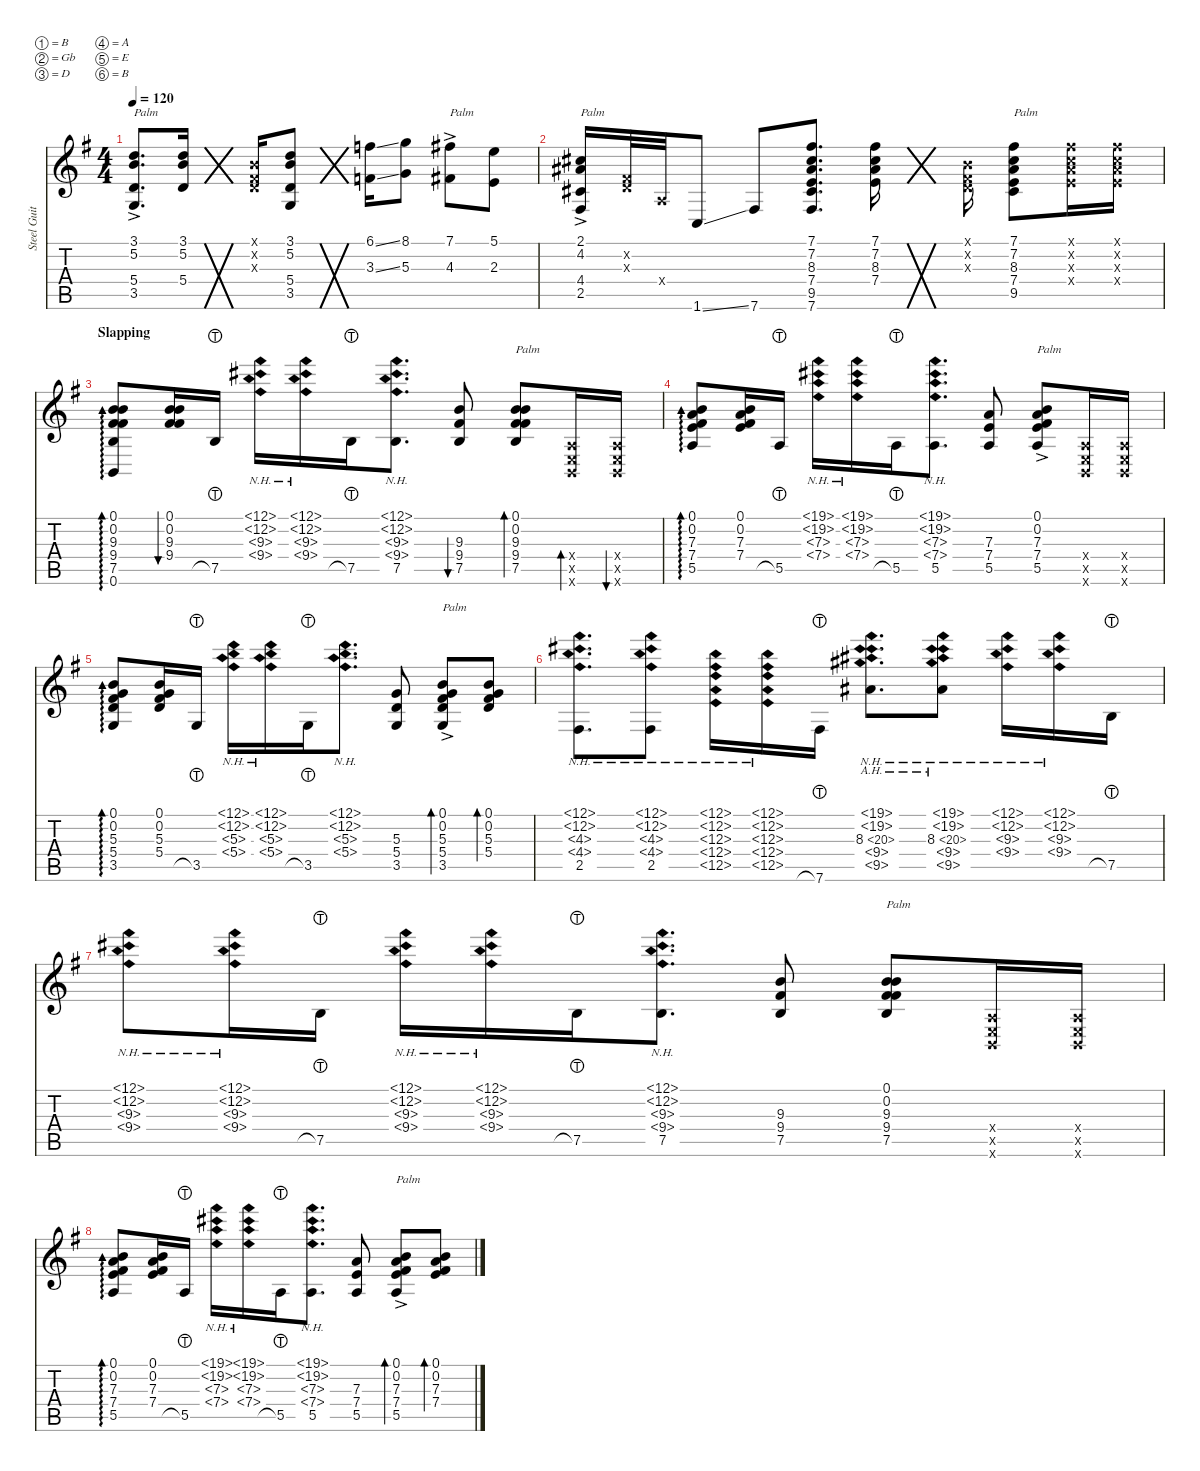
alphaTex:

\defaultSystemsLayout 4
\hideDynamics
\bracketExtendMode nobrackets
\otherSystemsTrackNameOrientation horizontal
\track ("Steel Guitar" "Steel Guit") {defaultSystemsLayout 2 instrument acousticguitarsteel}
\staff {score tabs}
\tuning (B3 Gb3 D3 A2 E2 B1)
\ts (4 4)
\tempo 120
\clef g2
\ks g
(3.5{ac acc forcenatural} 5.4{acc forcenatural} 5.2{acc forcenatural} 3.1{acc forcenatural}).8{d txt "Palm" dy mf beam Up} (5.2{acc forcenatural} 3.1{acc forcenatural} 5.4{acc forcenatural}).16{beam Up} ().16{ds beam Down} (0.3{x acc forcenatural} 0.2{x acc #} 0.1{x acc forcenatural}).16{beam Up} (3.1{acc forcenatural} 5.2{acc forcenatural} 5.4{acc forcenatural} 3.5{acc forcenatural}).8{beam Up} ().16{ds beam Down} (6.1{ss acc forcenatural} 3.3{ss acc forcenatural}).16{beam Down} (8.1{acc forcenatural} 5.3{acc forcenatural}).8{beam Down} (7.1{acc #} 4.3{ac acc #}).8{txt "Palm" beam Down} (5.1{acc forcenatural} 2.3{acc forcenatural}).8{beam Down} |
(2.5{ac acc #} 4.4{acc #} 4.2{acc #} 2.1{acc #}).16{txt "Palm" beam Up} (0.3{x acc forcenatural} 0.2{x acc #}).32{beam Up} 0.4{x acc forcenatural}.32{beam Up} 1.6{ss acc forcenatural}.8{beam Up} 7.6{acc #}.8{beam Up} (7.1{acc #} 7.2{acc #} 8.3{acc #} 7.4{acc forcenatural} 9.5{acc #} 7.6{acc #}).8{d beam Up} (7.1{acc #} 7.2{acc #} 8.3{acc #} 7.4{acc forcenatural}).16{beam Down} ().16{ds beam Down} (0.1{x acc forcenatural} 0.2{x acc #} 0.3{x acc forcenatural}).16{beam Down} (7.1{acc #} 7.2{acc #} 8.3{acc #} 7.4{acc forcenatural} 9.5{acc #}).8{txt "Palm" beam Down} (7.1{x acc #} 7.2{x acc #} 8.3{x acc #} 7.4{x acc forcenatural}).16{beam Down} (7.1{x acc #} 7.2{x acc #} 8.3{x acc #} 7.4{x acc forcenatural}).16{beam Down} |
\section ("" "Slapping")
\scale
1.04369 (9.3{acc forcenatural} 9.4{acc #} 7.5{acc forcenatural} 0.6{acc forcenatural} 0.2{acc #} 0.1{acc forcenatural}).8{ad 30 beam Up} (9.3{acc forcenatural} 9.4{acc #} 0.2{acc #} 0.1{acc forcenatural}).16{bu 30 beam Up} 7.5{lht acc forcenatural}.16{dy f beam Up} (12.1{nh acc forcenatural} 12.2{nh acc #} 9.3{nh acc forcenatural} 9.4{nh acc #}).16{dy mf beam Down} (12.1{nh acc forcenatural} 12.2{nh acc #} 9.3{nh acc forcenatural} 9.4{nh acc #}).16{beam Down} 7.5{lht acc forcenatural}.16{dy f beam Down} (12.1{nh acc forcenatural} 12.2{nh acc #} 9.3{nh acc forcenatural} 9.4{nh acc #} 7.5{acc forcenatural}).8{d dy mf beam Down} (9.3{acc forcenatural} 9.4{acc #} 7.5{acc forcenatural}).8{bu 30 dy mp beam Up} (9.3{acc forcenatural} 9.4{acc #} 7.5{acc forcenatural} 0.2{acc #} 0.1{acc forcenatural}).8{bd 30 txt "Palm" dy mf beam Up} (0.5{x acc forcenatural} 0.6{x acc forcenatural} 0.4{x acc forcenatural}).16{bd 30 beam Up} (0.5{x acc forcenatural} 0.6{x acc forcenatural} 0.4{x acc forcenatural}).16{bu 30 beam Up} |
\scale
0.956314 (7.3{acc forcenatural} 7.4{acc forcenatural} 5.5{acc forcenatural} 0.2{acc #} 0.1{acc forcenatural}).8{ad 30 beam Up} (7.3{acc forcenatural} 7.4{acc forcenatural} 0.2{acc #} 0.1{acc forcenatural}).16{beam Up} 5.5{lht acc forcenatural}.16{dy f beam Up} (19.1{nh acc #} 19.2{nh acc #} 7.3{nh acc forcenatural} 7.4{nh acc forcenatural}).16{dy mf beam Down} (19.1{nh acc #} 19.2{nh acc #} 7.3{nh acc forcenatural} 7.4{nh acc forcenatural}).16{beam Down} 5.5{lht acc forcenatural}.16{dy f beam Down} (19.1{nh acc #} 19.2{nh acc #} 7.3{nh acc forcenatural} 7.4{nh acc forcenatural} 5.5{acc forcenatural}).8{d dy mf beam Down} (7.3{acc forcenatural} 7.4{acc forcenatural} 5.5{acc forcenatural}).8{dy mp beam Up} (7.3{acc forcenatural} 7.4{acc forcenatural} 5.5{ac acc forcenatural} 0.2{acc #} 0.1{acc forcenatural}).8{txt "Palm" dy mf beam Up} (0.5{x acc forcenatural} 0.6{x acc forcenatural} 0.4{x acc forcenatural}).16{beam Up} (0.5{x acc forcenatural} 0.6{x acc forcenatural} 0.4{x acc forcenatural}).16{beam Up} |
(5.3{acc forcenatural} 5.4{acc forcenatural} 3.5{acc forcenatural} 0.2{acc #} 0.1{acc forcenatural}).8{ad 30 beam Up} (5.3{acc forcenatural} 5.4{acc forcenatural} 0.2{acc #} 0.1{acc forcenatural}).16{beam Up} 3.5{lht acc forcenatural}.16{dy f beam Up} (12.1{nh acc forcenatural} 12.2{nh acc #} 5.3{nh acc forcenatural} 5.4{nh acc forcenatural}).16{dy mf beam Down} (12.1{nh acc forcenatural} 12.2{nh acc #} 5.3{nh acc forcenatural} 5.4{nh acc forcenatural}).16{beam Down} 3.5{lht acc forcenatural}.16{dy f beam Down} (12.1{nh acc forcenatural} 12.2{nh acc #} 5.3{nh acc forcenatural} 5.4{nh acc forcenatural}).8{d dy mf beam Down} (5.3{acc forcenatural} 5.4{acc forcenatural} 3.5{acc forcenatural}).8{dy mp beam Up} (5.3{acc forcenatural} 5.4{acc forcenatural} 3.5{ac acc forcenatural} 0.1{acc forcenatural} 0.2{acc #}).8{bd 30 txt "Palm" dy mf beam Up} (5.3{acc forcenatural} 0.1{acc forcenatural} 0.2{acc #} 5.4{acc forcenatural}).8{bd 30 beam Up} |
(12.1{nh acc forcenatural} 12.2{nh acc #} 4.3{nh acc #} 4.4{nh acc #} 2.5{acc #}).8{d beam Down} (12.1{nh acc forcenatural} 12.2{nh acc #} 4.3{nh acc #} 4.4{nh acc #} 2.5{acc #}).8{beam Down} (12.1{nh acc forcenatural} 12.2{nh acc #} 12.3{nh acc forcenatural} 12.4{nh acc forcenatural} 12.5{nh acc forcenatural}).16{beam Down} (12.1{nh acc forcenatural} 12.2{nh acc #} 12.3{nh acc forcenatural} 12.4{nh acc forcenatural} 12.5{nh acc forcenatural}).16{beam Down} 7.6{lht acc #}.16{dy f beam Down} (19.1{nh acc #} 19.2{nh acc #} 8.3{ah 12 acc #} 9.4{nh acc #} 9.5{nh acc #}).8{d dy mf beam Down} (19.1{nh acc #} 19.2{nh acc #} 8.3{ah 12 acc #} 9.4{nh acc #} 9.5{nh acc #}).8{beam Down} (12.1{nh acc forcenatural} 12.2{nh acc #} 9.3{nh acc forcenatural} 9.4{nh acc #}).16{beam Down} (12.1{nh acc forcenatural} 12.2{nh acc #} 9.3{nh acc forcenatural} 9.4{nh acc #}).16{beam Down} 7.5{lht acc forcenatural}.16{dy f beam Down} |
(12.1{nh acc forcenatural} 12.2{nh acc #} 9.3{nh acc forcenatural} 9.4{nh acc #}).8{dy mf beam Down} (12.1{nh acc forcenatural} 12.2{nh acc #} 9.3{nh acc forcenatural} 9.4{nh acc #}).16{beam Down} 7.5{lht acc forcenatural}.16{dy f beam Down} (12.1{nh acc forcenatural} 12.2{nh acc #} 9.3{nh acc forcenatural} 9.4{nh acc #}).16{dy mf beam Down} (12.1{nh acc forcenatural} 12.2{nh acc #} 9.3{nh acc forcenatural} 9.4{nh acc #}).16{beam Down} 7.5{lht acc forcenatural}.16{dy f beam Down} (12.1{nh acc forcenatural} 12.2{nh acc #} 9.3{nh acc forcenatural} 9.4{nh acc #} 7.5{acc forcenatural}).8{d dy mf beam Down} (9.3{acc forcenatural} 9.4{acc #} 7.5{acc forcenatural}).8{dy mp beam Up} (9.3{acc forcenatural} 9.4{acc #} 7.5{acc forcenatural} 0.2{acc #} 0.1{acc forcenatural}).8{txt "Palm" dy mf beam Up} (0.5{x acc forcenatural} 0.6{x acc forcenatural} 0.4{x acc forcenatural}).16{beam Up} (0.5{x acc forcenatural} 0.6{x acc forcenatural} 0.4{x acc forcenatural}).16{beam Up} |
(7.3{acc forcenatural} 7.4{acc forcenatural} 5.5{acc forcenatural} 0.2{acc #} 0.1{acc forcenatural}).8{ad 30 beam Up} (7.3{acc forcenatural} 7.4{acc forcenatural} 0.2{acc #} 0.1{acc forcenatural}).16{beam Up} 5.5{lht acc forcenatural}.16{dy f beam Up} (19.1{nh acc #} 19.2{nh acc #} 7.3{nh acc forcenatural} 7.4{nh acc forcenatural}).16{dy mf beam Down} (19.1{nh acc #} 19.2{nh acc #} 7.3{nh acc forcenatural} 7.4{nh acc forcenatural}).16{beam Down} 5.5{lht acc forcenatural}.16{dy f beam Down} (19.1{nh acc #} 19.2{nh acc #} 7.3{nh acc forcenatural} 7.4{nh acc forcenatural} 5.5{acc forcenatural}).8{d dy mf beam Down} (7.3{acc forcenatural} 7.4{acc forcenatural} 5.5{acc forcenatural}).8{dy mp beam Up} (7.3{acc forcenatural} 7.4{acc forcenatural} 5.5{ac acc forcenatural} 0.2{acc #} 0.1{acc forcenatural}).8{bd 30 txt "Palm" dy mf beam Up} (7.3{acc forcenatural} 0.1{acc forcenatural} 0.2{acc #} 7.4{acc forcenatural}).8{bd 30 beam Up}
